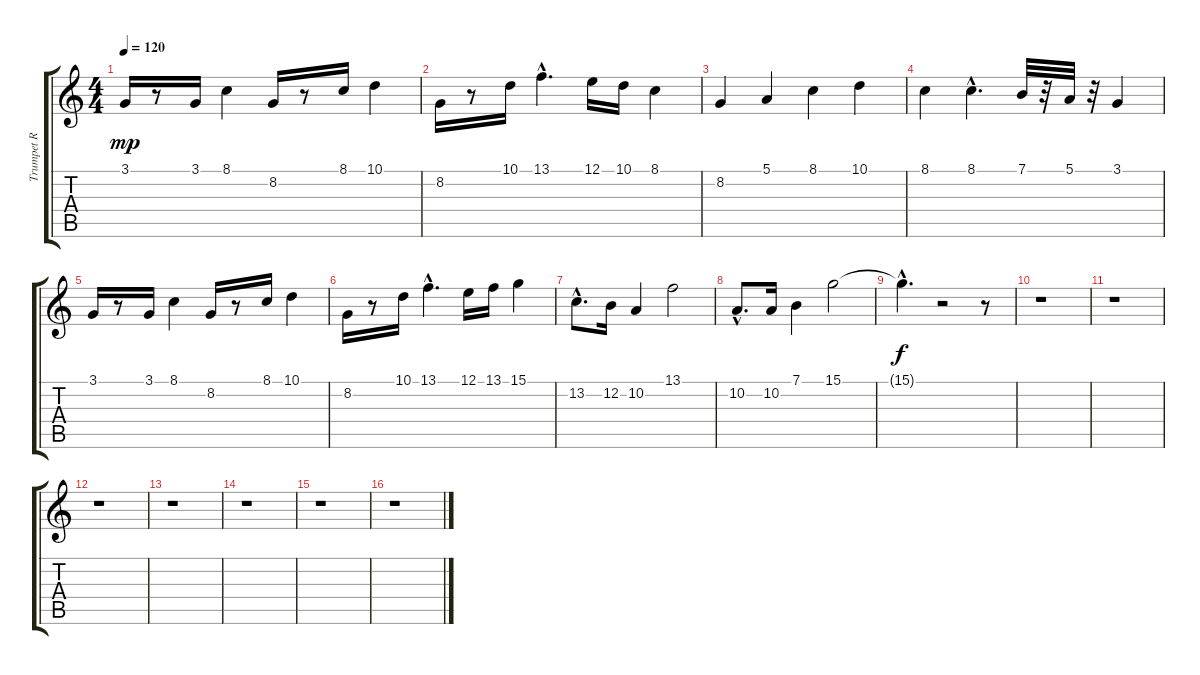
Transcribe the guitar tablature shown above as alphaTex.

\track ("Trumpet R" "Trumpet R") {instrument trumpet}
\staff {score tabs}
\tuning (E4 B3 G3 D3 A2 E2) {hide}
\ts (4 4)
\tempo 120
\clef g2
\ks c
3.1.16{dy mp instrument trumpet} r.8 3.1.16 8.1.4 8.2.16 r.8 8.1.16 10.1.4 |
8.2.16 r.8 10.1.16 13.1{hac}.4{d} 12.1.16 10.1.16 8.1.4 |
8.2.4 5.1.4 8.1.4 10.1.4 |
8.1.4 8.1{hac}.4{d} 7.1.32 r.32 5.1.32 r.32 3.1.4 |
3.1.16 r.8 3.1.16 8.1.4 8.2.16 r.8 8.1.16 10.1.4 |
8.2.16 r.8 10.1.16 13.1{hac}.4{d} 12.1.16 13.1.16 15.1.4 |
13.2{hac}.8{d} 12.2.16 10.2.4 13.1.2 |
10.2{hac}.8{d} 10.2.16 7.1.4 15.1.2 |
15.1{hac t}.4{d dy f} r.2 r.8 |
r.1 |
r.1 |
r.1 |
r.1 |
r.1 |
r.1 |
r.1
